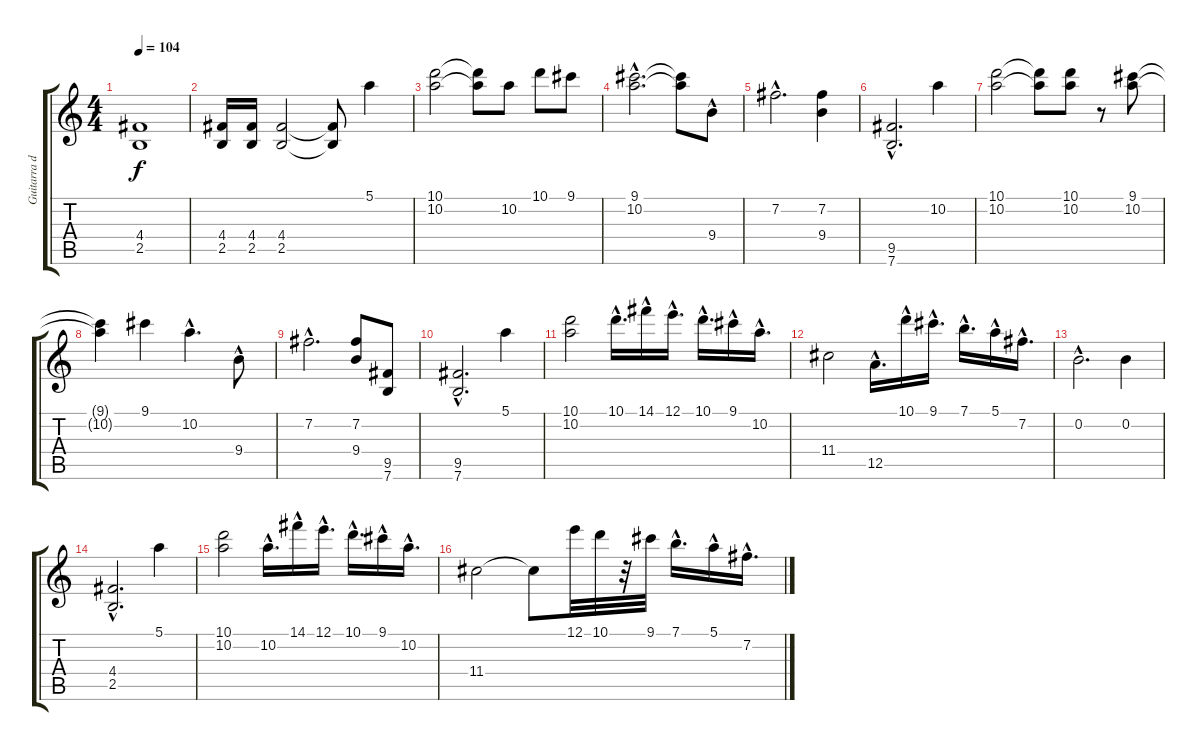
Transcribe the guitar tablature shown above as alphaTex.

\track ("Guitarra dist." "Guitarra d") {instrument distortionguitar}
\staff {score tabs}
\tuning (E4 B3 G3 D3 A2 E2) {hide}
\ts (4 4)
\tempo 104
\clef g2
\ks c
(4.4 2.5).1{dy f} |
(4.4 2.5).16 (4.4 2.5).16 (4.4 2.5).2 (4.4{t} 2.5{t}).8 5.1.4 |
(10.1 10.2).2 (10.1{t} 10.2{t}).8 10.2.8 10.1.8 9.1.8 |
(9.1{hac} 10.2{hac}).2{d} (9.1{t} 10.2{t}).8 9.4{hac}.8 |
7.2{hac}.2{d} (7.2 9.4).4 |
(9.5{hac} 7.6{hac}).2{d} 10.2.4 |
(10.1 10.2).2 (10.1{t} 10.2{t}).8 (10.1 10.2).8 r.8 (9.1 10.2).8 |
(9.1{t} 10.2{t}).4 9.1.4 10.2{hac}.4{d} 9.4{hac}.8 |
7.2{hac}.2{d} (7.2 9.4).8 (9.5 7.6).8 |
(9.5{hac} 7.6{hac}).2{d} 5.1.4 |
(10.1 10.2).2 10.1{hac}.16{d} 14.1{hac}.16 12.1{hac}.16{d} 10.1{hac}.16{d} 9.1{hac}.16 10.2{hac}.16{d} |
11.4.2 12.5{hac}.16{d} 10.1{hac}.16 9.1{hac}.16{d} 7.1{hac}.16{d} 5.1{hac}.16 7.2{hac}.16{d} |
0.2{hac}.2{d} 0.2.4 |
(4.4{hac} 2.5{hac}).2{d} 5.1.4 |
(10.1 10.2).2 10.2{hac}.16{d} 14.1{hac}.16 12.1{hac}.16{d} 10.1{hac}.16{d} 9.1{hac}.16 10.2{hac}.16{d} |
11.4.2 11.4{t}.8 12.1.32 10.1.32 r.32 9.1.32 7.1{hac}.16{d} 5.1{hac}.16 7.2{hac}.16{d}
